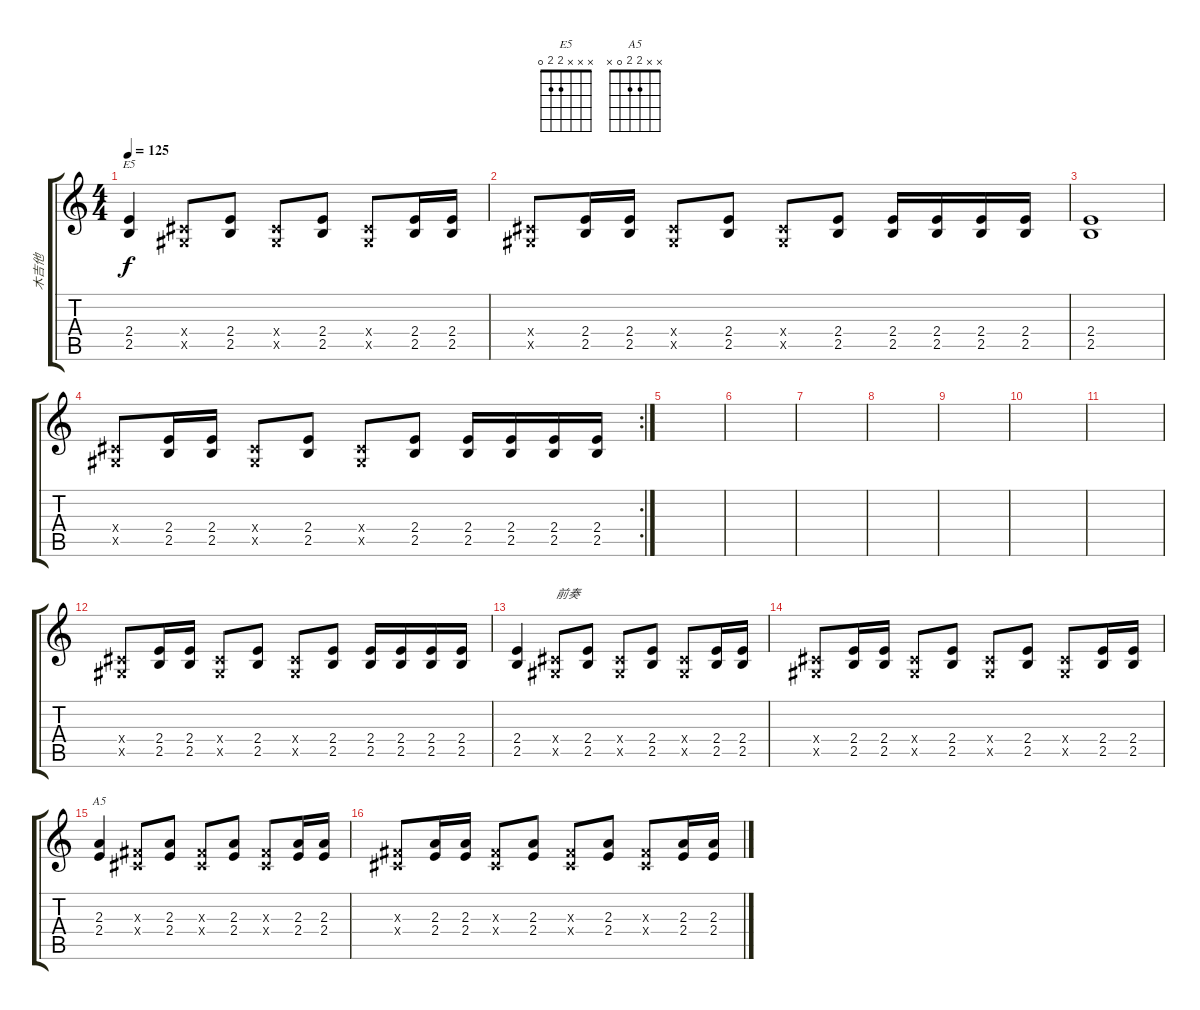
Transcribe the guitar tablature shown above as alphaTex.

\track ("木吉他" "木吉他") {instrument acousticguitarsteel}
\staff {score tabs}
\tuning (E4 B3 G3 D3 A2 E2) {hide}
\chord ("E5" x x x 2 2 0)
\chord ("A5" x x 2 2 0 x)
\ts (4 4)
\tempo 125
\clef g2
\ks c
(2.4 2.5).4{ch "E5" dy f} (-1.4{x} -1.5{x}).8 (2.4 2.5).8 (-1.4{x} -1.5{x}).8 (2.4 2.5).8 (-1.4{x} -1.5{x}).8 (2.4 2.5).16 (2.4 2.5).16 |
(-1.4{x} -1.5{x}).8 (2.4 2.5).16 (2.4 2.5).16 (-1.4{x} -1.5{x}).8 (2.4 2.5).8 (-1.4{x} -1.5{x}).8 (2.4 2.5).8 (2.4 2.5).16 (2.4 2.5).16 (2.4 2.5).16 (2.4 2.5).16 |
(2.4 2.5).1 |
\rc 2
(-1.4{x} -1.5{x}).8 (2.4 2.5).16 (2.4 2.5).16 (-1.4{x} -1.5{x}).8 (2.4 2.5).8 (-1.4{x} -1.5{x}).8 (2.4 2.5).8 (2.4 2.5).16 (2.4 2.5).16 (2.4 2.5).16 (2.4 2.5).16 |
|
|
|
|
|
|
|
(-1.4{x} -1.5{x}).8 (2.4 2.5).16 (2.4 2.5).16 (-1.4{x} -1.5{x}).8 (2.4 2.5).8 (-1.4{x} -1.5{x}).8 (2.4 2.5).8 (2.4 2.5).16 (2.4 2.5).16 (2.4 2.5).16 (2.4 2.5).16 |
(2.4 2.5).4 (-1.4{x} -1.5{x}).8{txt "前奏"} (2.4 2.5).8 (-1.4{x} -1.5{x}).8 (2.4 2.5).8 (-1.4{x} -1.5{x}).8 (2.4 2.5).16 (2.4 2.5).16 |
(-1.4{x} -1.5{x}).8 (2.4 2.5).16 (2.4 2.5).16 (-1.4{x} -1.5{x}).8 (2.4 2.5).8 (-1.4{x} -1.5{x}).8 (2.4 2.5).8 (-1.4{x} -1.5{x}).8 (2.4 2.5).16 (2.4 2.5).16 |
(2.3 2.4).4{ch "A5"} (-1.3{x} -1.4{x}).8 (2.3 2.4).8 (-1.3{x} -1.4{x}).8 (2.3 2.4).8 (-1.3{x} -1.4{x}).8 (2.3 2.4).16 (2.3 2.4).16 |
(-1.3{x} -1.4{x}).8 (2.3 2.4).16 (2.3 2.4).16 (-1.3{x} -1.4{x}).8 (2.3 2.4).8 (-1.3{x} -1.4{x}).8 (2.3 2.4).8 (-1.3{x} -1.4{x}).8 (2.3 2.4).16 (2.3 2.4).16
